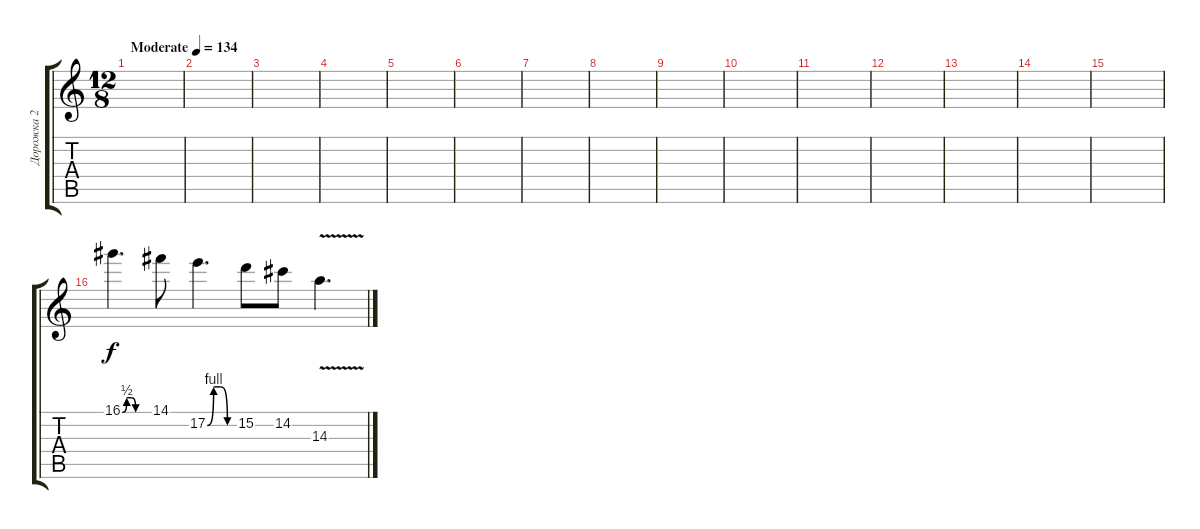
\track ("Дорожка 2" "Дорожка 2") {instrument overdrivenguitar}
\staff {score tabs}
\tuning (E4 B3 G3 D3 A2 E2) {hide}
\ts (12 8)
\tempo (134 "Moderate")
\clef g2
\ks c
|
|
|
|
|
|
|
|
|
|
|
|
|
|
|
16.1{be (custom 0 0 10 2 20 2 30 0 60 0)}.4{d} 14.1.8 17.2{be (custom 0 0 14 4 30 4 45 0 60 0)}.4{d} 15.2.8 14.2.8 14.3{v}.4{d}
